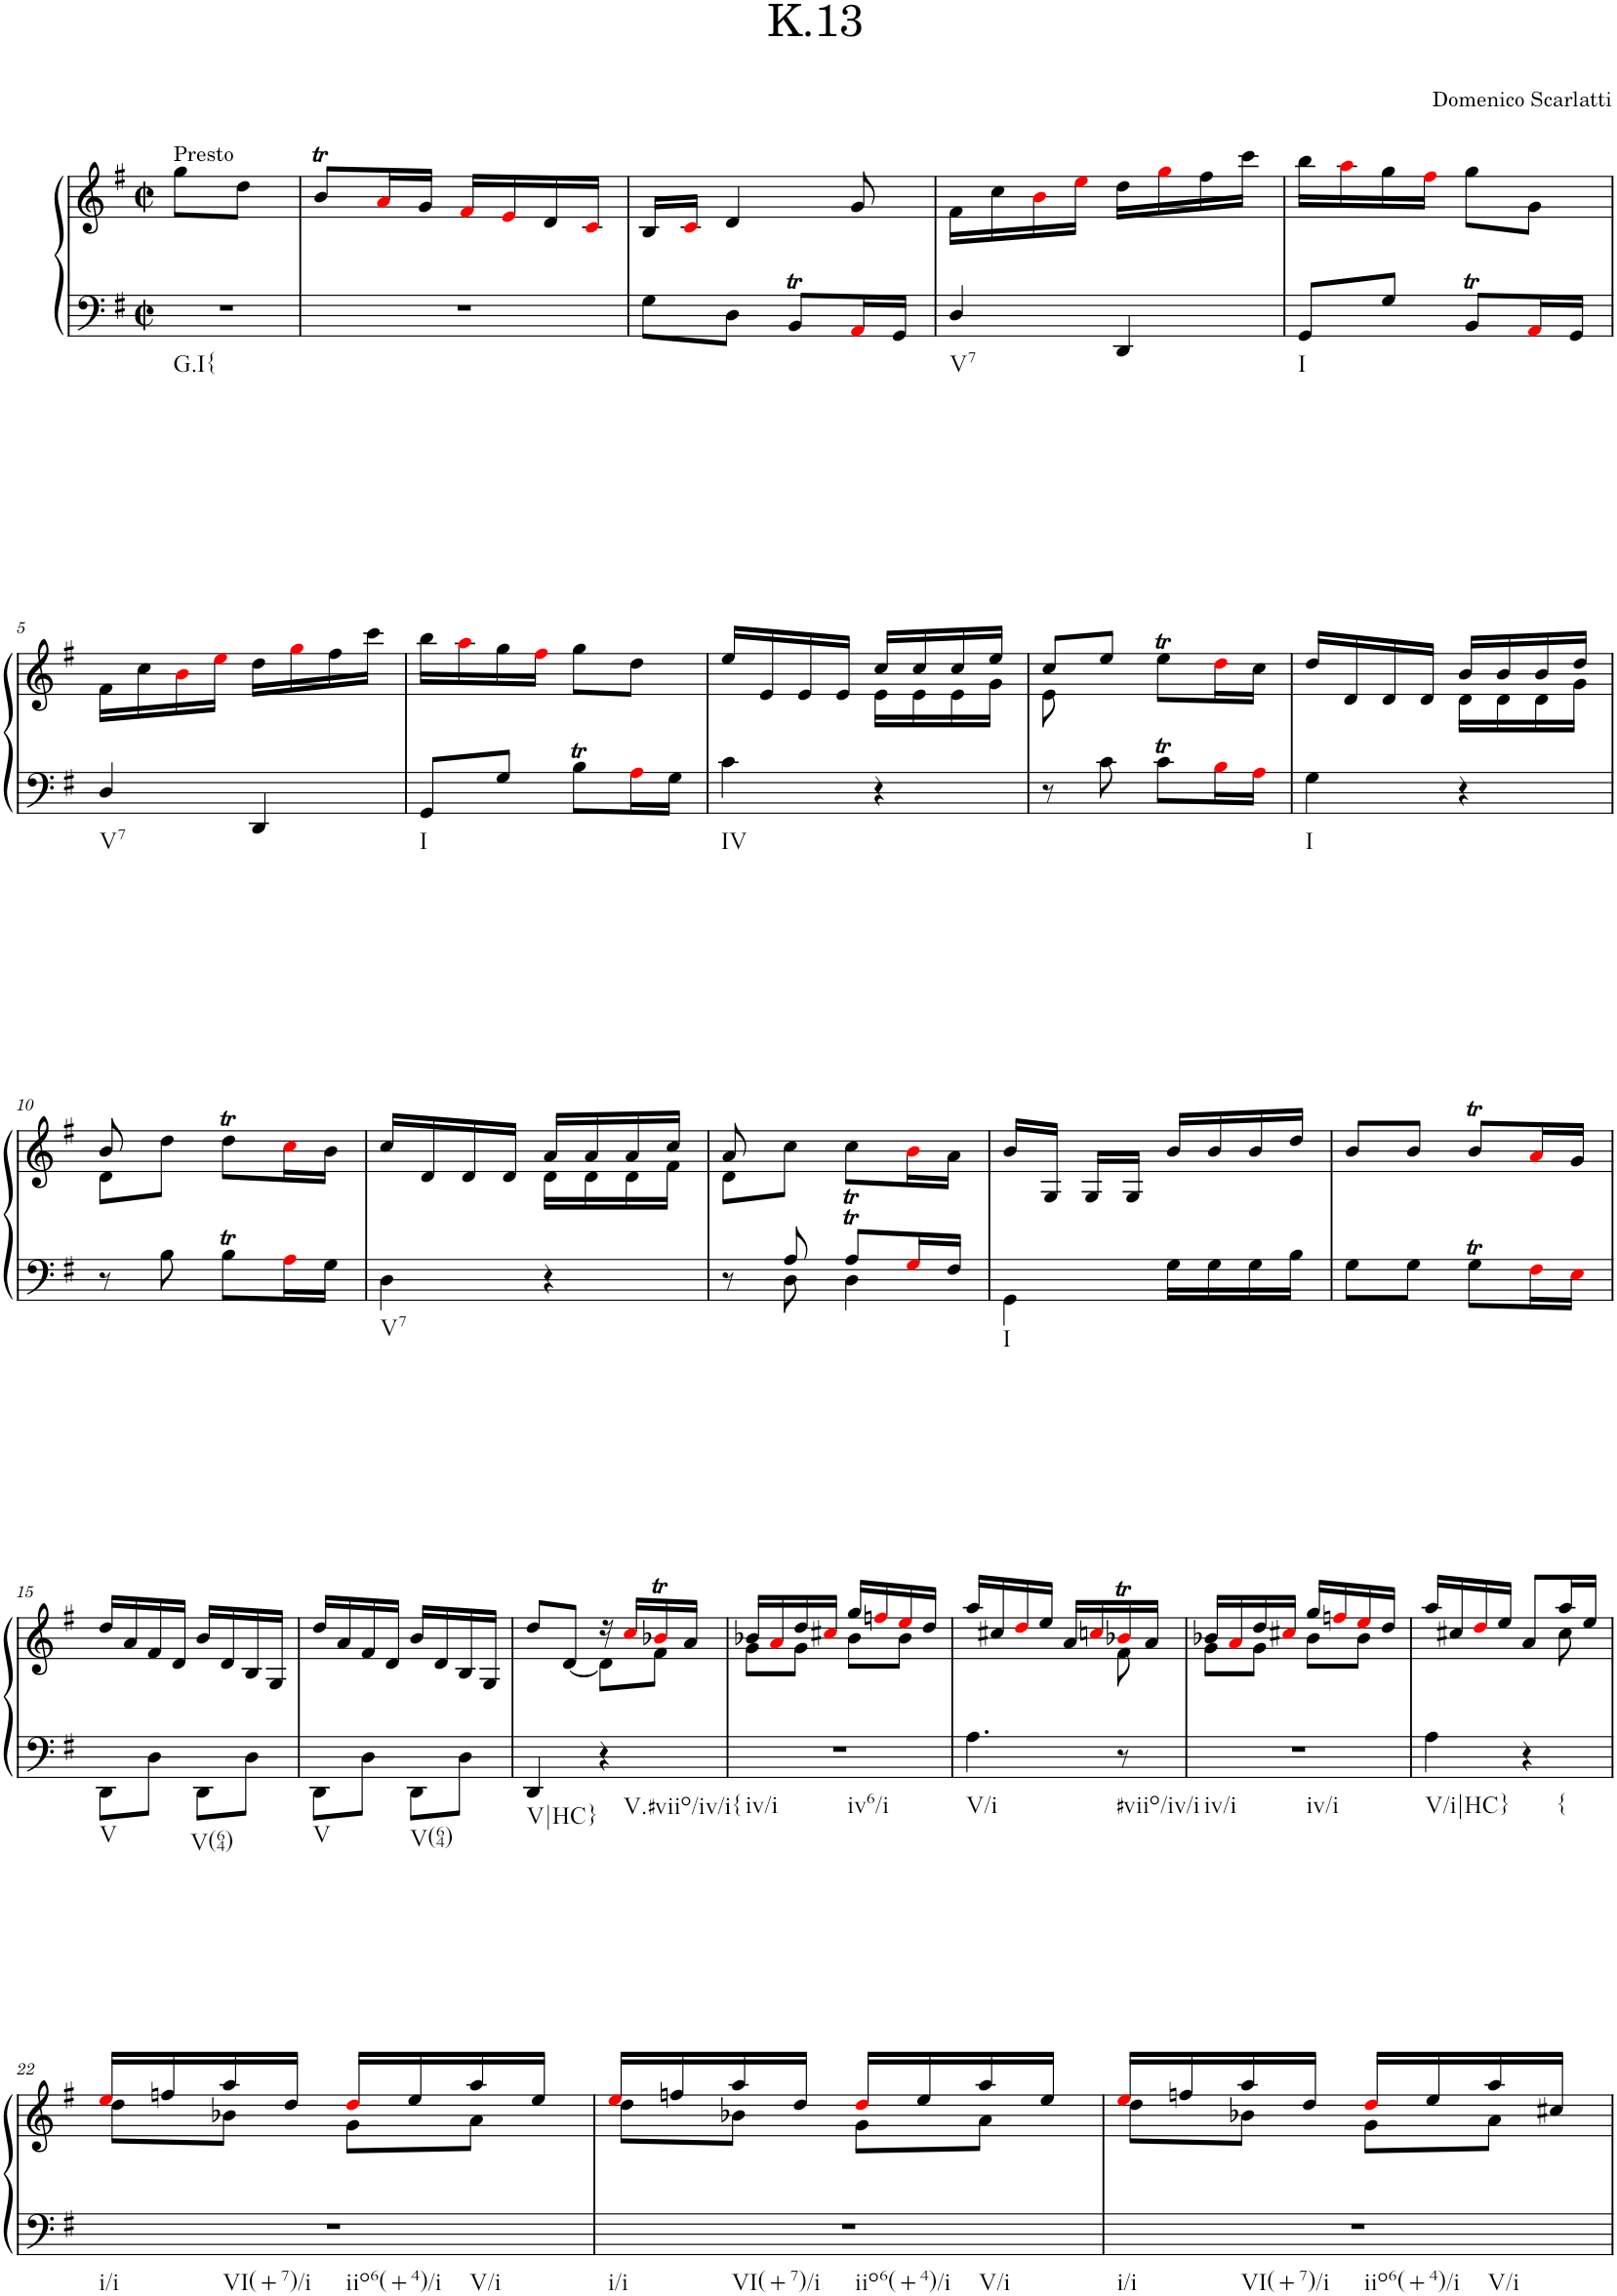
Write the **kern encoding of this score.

**kern	**kern
*part1	*part1
*staff2	*staff1
*I"Piano	*
*I'Pno.	*
*clefF4	*clefG2
*k[f#]	*k[f#]
*M2/4	*M2/4
*met(c|)	*met(c|)
=	=
!	!LO:TX:a:t=Presto
!LO:TX:b:t=G.I{	!
2r	8gg\L
.	8dd\J
.	4ryy
=1	=1
2r	8bt/L
.	16ai/L
.	16g/JJ
.	16f#i/LL
.	16ei/
.	16d/
.	16ci/JJ
=2	=2
8G\L	16B/LL
.	16ci/JJ
8D\J	4d/
8BBt/L	.
16AAi/L	8g/
16GG/JJ	.
=3	=3
!LO:TX:b:t=V7	!
4D/	16f#\LL
.	16cc\
.	16bi\
.	16eei\JJ
4DD/	16dd\LL
.	16ggi\
.	16ff#\
.	16ccc\JJ
=4	=4
!LO:TX:b:t=I	!
8GG/L	16bb\LL
.	16aai\
8G/J	16gg\
.	16ff#i\JJ
8BBt/L	8gg\L
16AAi/L	8g\J
16GG/JJ	.
!!LO:LB:g=z
=5	=5
!LO:TX:b:t=V7	!
4D/	16f#\LL
.	16cc\
.	16bi\
.	16eei\JJ
4DD/	16dd\LL
.	16ggi\
.	16ff#\
.	16ccc\JJ
=6	=6
!LO:TX:b:t=I	!
8GG/L	16bb\LL
.	16aai\
8G/J	16gg\
.	16ff#i\JJ
8Bt\L	8gg\L
16Ai\L	8dd\J
16G\JJ	.
=7	=7
*	*^
!LO:TX:b:t=IV	!	!
4c\	16ee/LL	4ryy
.	16e/	.
.	16e/	.
.	16e/JJ	.
4r	16cc/LL	16e\LL
.	16cc/	16e\
.	16cc/	16e\
.	16ee/JJ	16g\JJ
=8	=8	=8
8r	8cc/L	8e\
8c\	8ee/J	4.ryy
8cT\L	8eeT\L	.
16Bi\L	16ddi\L	.
16Ai\JJ	16cc\JJ	.
=9	=9	=9
!LO:TX:b:t=I	!	!
4G\	16dd/LL	4ryy
.	16d/	.
.	16d/	.
.	16d/JJ	.
4r	16b/LL	16d\LL
.	16b/	16d\
.	16b/	16d\
.	16dd/JJ	16g\JJ
!!LO:LB:g=z	!!
=10	=10	=10
8r	8b/	8d\L
8B\	8ryy	8dd\J
8Bt\L	8ddT\L	4ryy
16Ai\L	16cci\L	.
16G\JJ	16b\JJ	.
=11	=11	=11
!LO:TX:b:t=V7	!	!
4D\	16cc/LL	4ryy
.	16d/	.
.	16d/	.
.	16d/JJ	.
4r	16a/LL	16d\LL
.	16a/	16d\
.	16a/	16d\
.	16cc/JJ	16f#\JJ
=12	=12	=12
*^	*	*
8r	8ryy	8a/	8d\L
8A/	8D\	4.ryy	8cc\J
8AT/L	4D\	.	8ccT\L
16Gi/L	.	.	16bi\L
16F#/JJ	.	.	16a\JJ
*v	*v	*	*
=13	=13	=13
!LO:TX:b:t=I	!	!
*	*v	*v
4GG\	16b/LL
.	16G/JJ
.	16G/LL
.	16G/JJ
16G\LL	16b/LL
16G\	16b/
16G\	16b/
16B\JJ	16dd/JJ
=14	=14
8G\L	8b/L
8G\J	8b/J
8GT\L	8bt/L
16F#i\L	16ai/L
16Ei\JJ	16g/JJ
!!LO:LB:g=z
=15	=15
!LO:TX:b:t=V	!
8DD\L	16dd/LL
.	16a/
8D\J	16f#/
.	16d/JJ
!LO:TX:b:t=V(64)	!
8DD\L	16b/LL
.	16d/
8D\J	16B/
.	16G/JJ
=16	=16
!LO:TX:b:t=V	!
8DD\L	16dd/LL
.	16a/
8D\J	16f#/
.	16d/JJ
!LO:TX:b:t=V(64)	!
8DD\L	16b/LL
.	16d/
8D\J	16B/
.	16G/JJ
=17	=17
*	*^
!LO:TX:b:t=V|HC}	!	!
4DD/	8dd/L	4ryy
.	[8d/J	.
!LO:TX:b:t=V.#viio/iv/i{	!	!
4r	16r	8d\L]
.	16cci/LL	.
.	16b-XTi/	8f#\J
.	16a/JJ	.
=18	=18	=18
!LO:TX:b:t=iv/i	!	!
!LO:TX:b:t=iv6/i	!	!
2r	16b-X/LL	8g\L
.	16ai/	.
.	16dd/	8g\J
.	16cc#Xi/JJ	.
.	16gg/LL	8b-\L
.	16ffni/	.
.	16eei/	8b-\J
.	16dd/JJ	.
=19	=19	=19
!LO:TX:b:t=V/i	!	!
4.A\	16aa/LL	4.ryy
.	16cc#X/	.
.	16ddi/	.
.	16ee/JJ	.
.	16a/LL	.
.	16ccni/	.
!LO:TX:b:t=#viio/iv/i	!	!
8r	16b-XTi/	8f#\
.	16a/JJ	.
=20	=20	=20
!LO:TX:b:t=iv/i	!	!
!LO:TX:b:t=iv/i	!	!
2r	16b-X/LL	8g\L
.	16ai/	.
.	16dd/	8g\J
.	16cc#Xi/JJ	.
.	16gg/LL	8b-\L
.	16ffni/	.
.	16eei/	8b-\J
.	16dd/JJ	.
=21	=21	=21
!LO:TX:b:t=V/i|HC}	!	!
4A\	16aa/LL	4.ryy
.	16cc#X/	.
.	16ddi/	.
.	16ee/JJ	.
!LO:TX:b:t={	!	!
4r	8a/L	.
.	16aa/L	8cc#\
.	16ee/JJ	.
!!LO:LB:g=z	!!
=22	=22	=22
!LO:TX:b:t=i/i	!	!
!LO:TX:b:t=VI(+7)/i	!	!
!LO:TX:b:t=iio6(+4)/i	!	!
!LO:TX:b:t=V/i	!	!
2r	16eei/LL	8dd\L
.	16ffn/	.
.	16aa/	8b-X\J
.	16dd/JJ	.
.	16ddi/LL	8g\L
.	16ee/	.
.	16aa/	8a\J
.	16ee/JJ	.
=23	=23	=23
!LO:TX:b:t=i/i	!	!
!LO:TX:b:t=VI(+7)/i	!	!
!LO:TX:b:t=iio6(+4)/i	!	!
!LO:TX:b:t=V/i	!	!
2r	16eei/LL	8dd\L
.	16ffn/	.
.	16aa/	8b-X\J
.	16dd/JJ	.
.	16ddi/LL	8g\L
.	16ee/	.
.	16aa/	8a\J
.	16ee/JJ	.
=24	=24	=24
!LO:TX:b:t=i/i	!	!
!LO:TX:b:t=VI(+7)/i	!	!
!LO:TX:b:t=iio6(+4)/i	!	!
!LO:TX:b:t=V/i	!	!
2r	16eei/LL	8dd\L
.	16ffn/	.
.	16aa/	8b-X\J
.	16dd/JJ	.
.	16ddi/LL	8g\L
.	16ee/	.
.	16aa/	8a\J
.	16cc#X/JJ	.
*	*v	*v
=	=
*-	*-
